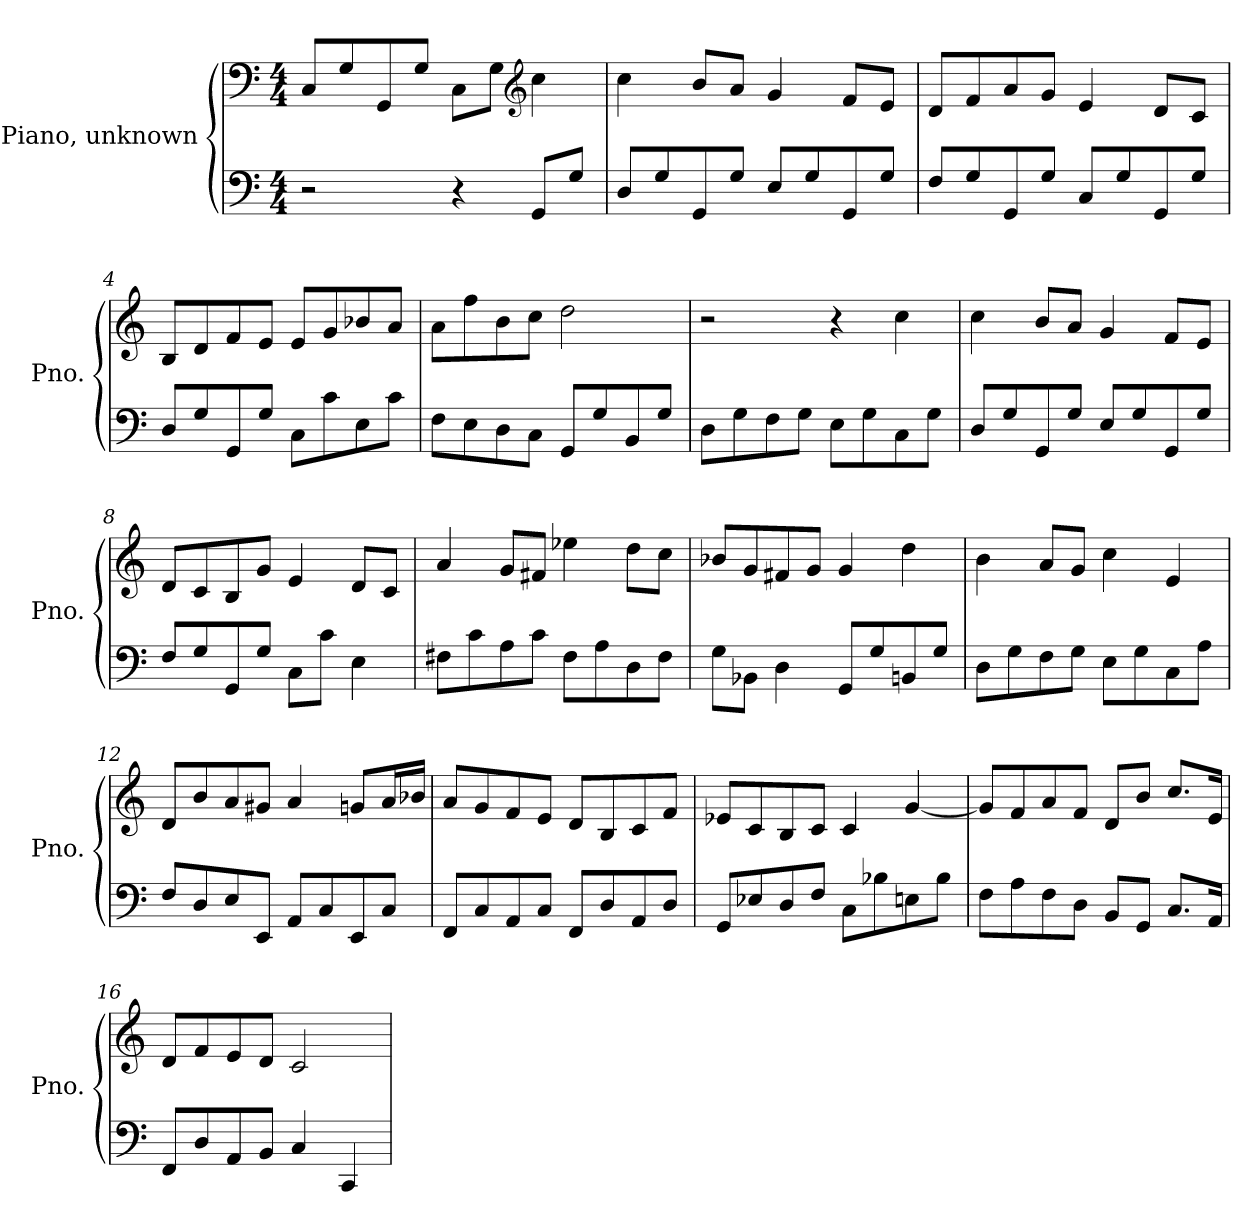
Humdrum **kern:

**kern	**kern
*part1	*part1
*staff2	*staff1
*I"Piano, unknown	*
*I'Pno.	*
*clefF4	*clefF4
*k[]	*k[]
*M4/4	*M4/4
*MM120	*MM120
=1	=1
2r	8C/L
.	8G/
.	8GG/
.	8G/J
4r	8C\L
.	8G\J
*	*clefG2
8GG/L	4cc\
8G/J	.
=2	=2
8D/L	4cc\
8G/	.
8GG/	8b/L
8G/J	8a/J
8E/L	4g/
8G/	.
8GG/	8f/L
8G/J	8e/J
=3	=3
8F/L	8d/L
8G/	8f/
8GG/	8a/
8G/J	8g/J
8C/L	4e/
8G/	.
8GG/	8d/L
8G/J	8c/J
=4	=4
8D/L	8B/L
8G/	8d/
8GG/	8f/
8G/J	8e/J
8C\L	8e/L
8c\	8g/
8E\	8b-X/
8c\J	8a/J
=5	=5
8F\L	8a\L
8E\	8ff\
8D\	8b\
8C\J	8cc\J
8GG/L	2dd\
8G/	.
8BB/	.
8G/J	.
!!LO:LB:g=z
=6	=6
8D\L	2r
8G\	.
8F\	.
8G\J	.
8E\L	4r
8G\	.
8C\	4cc\
8G\J	.
=7	=7
8D/L	4cc\
8G/	.
8GG/	8b/L
8G/J	8a/J
8E/L	4g/
8G/	.
8GG/	8f/L
8G/J	8e/J
=8	=8
8F/L	8d/L
8G/	8c/
8GG/	8B/
8G/J	8g/J
8C\L	4e/
8c\J	.
4E\	8d/L
.	8c/J
=9	=9
8F#X\L	4a/
8c\	.
8A\	8g/L
8c\J	8f#X/J
8F#\L	4ee-X\
8A\	.
8D\	8dd\L
8F#\J	8cc\J
!!LO:LB:g=z
=10	=10
8G\L	8b-X/L
8BB-X\J	8g/
4D\	8f#X/
.	8g/J
8GG/L	4g/
8G/	.
8BBn/	4dd\
8G/J	.
=11	=11
8D\L	4b\
8G\	.
8F\	8a/L
8G\J	8g/J
8E\L	4cc\
8G\	.
8C\	4e/
8A\J	.
=12	=12
8F/L	8d/L
8D/	8b/
8E/	8a/
8EE/J	8g#X/J
8AA/L	4a/
8C/	.
8EE/	8gn/L
8C/J	16a/L
.	16b-X/JJ
=13	=13
8FF/L	8a/L
8C/	8g/
8AA/	8f/
8C/J	8e/J
8FF/L	8d/L
8D/	8B/
8AA/	8c/
8D/J	8f/J
!!LO:LB:g=z
=14	=14
8GG/L	8e-X/L
8E-X/	8c/
8D/	8B/
8F/J	8c/J
8C\L	4c/
8B-X\	.
8En\	[4g/
8B-\J	.
=15	=15
8F\L	8g/L]
8A\	8f/
8F\	8a/
8D\J	8f/J
8BB/L	8d/L
8GG/J	8b/J
8.C/L	8.cc/L
16AA/Jk	16e/Jk
=16	=16
8FF/L	8d/L
8D/	8f/
8AA/	8e/
8BB/J	8d/J
4C/	2c/
4CC/	.
=	=
*-	*-
